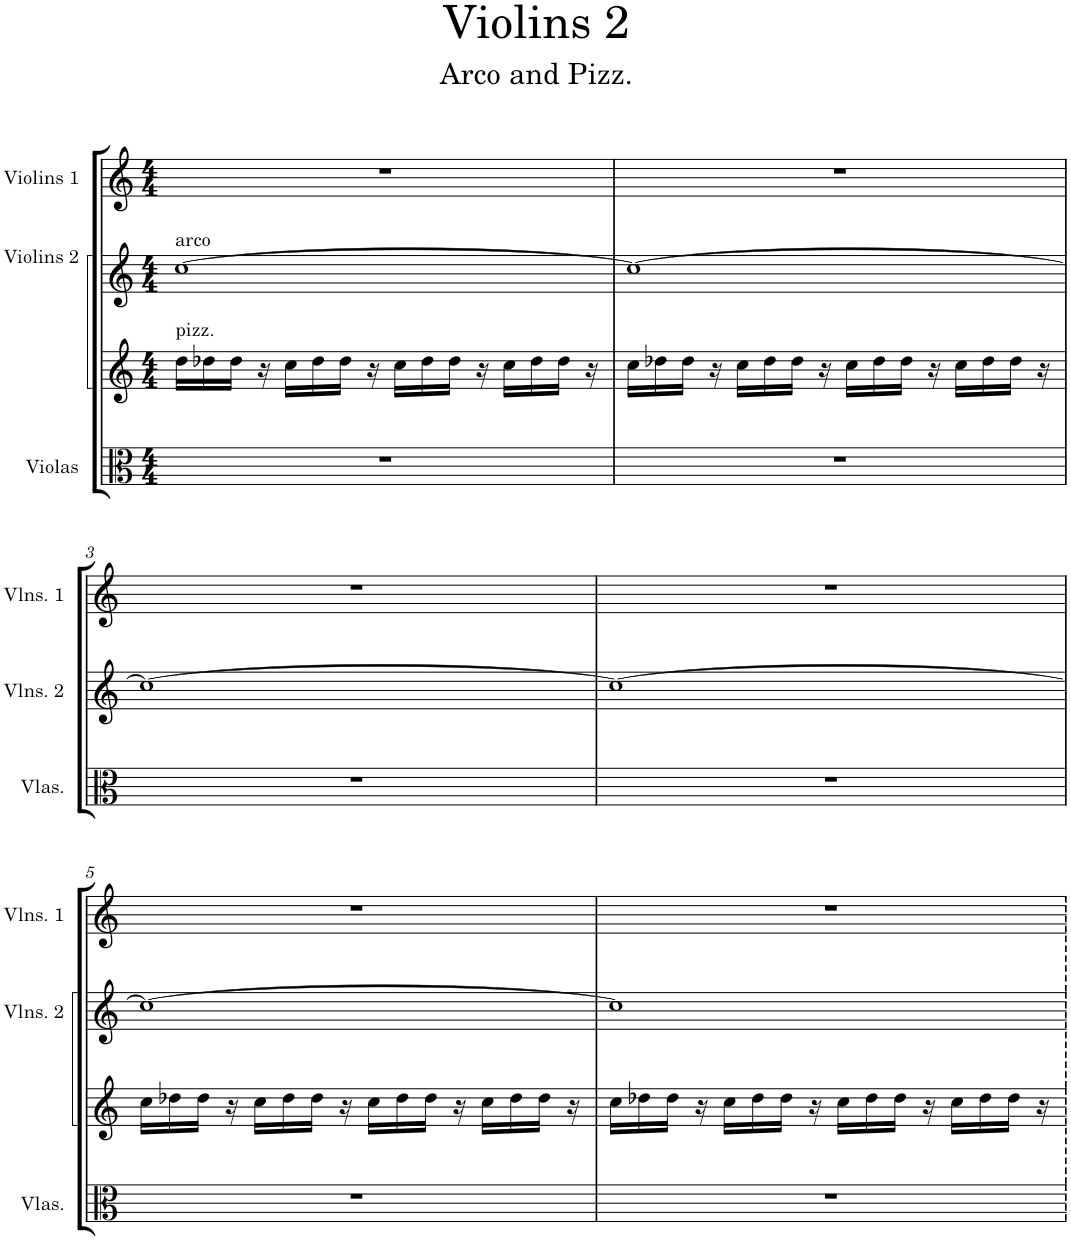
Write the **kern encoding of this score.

**kern	**kern	**kern	**kern
*part4	*part3	*part2	*part1
*staff4	*staff3	*staff2	*staff1
*I"Violas	*I"Violins (section)	*I"Violins 2	*I"Violins 1
*I'Vlas.	*	*I'Vlns. 2	*I'Vlns. 1
*clefC3	*clefG2	*clefG2	*clefG2
*k[]	*k[]	*k[]	*k[]
*M4/4	*M4/4	*M4/4	*M4/4
=1	=1	=1	=1
!	!	!LO:TX:a:t=arco	!
!	!LO:TX:a:t=pizz.	!	!
1r	16dd\LL	[1cc	1r
.	16dd-X\	.	.
.	16dd-\JJ	.	.
.	16r	.	.
.	16cc\LL	.	.
.	16dd-\	.	.
.	16dd-\JJ	.	.
.	16r	.	.
.	16cc\LL	.	.
.	16dd-\	.	.
.	16dd-\JJ	.	.
.	16r	.	.
.	16cc\LL	.	.
.	16dd-\	.	.
.	16dd-\JJ	.	.
.	16r	.	.
=2	=2	=2	=2
1r	16cc\LL	1cc_	1r
.	16dd-X\	.	.
.	16dd-\JJ	.	.
.	16r	.	.
.	16cc\LL	.	.
.	16dd-\	.	.
.	16dd-\JJ	.	.
.	16r	.	.
.	16cc\LL	.	.
.	16dd-\	.	.
.	16dd-\JJ	.	.
.	16r	.	.
.	16cc\LL	.	.
.	16dd-\	.	.
.	16dd-\JJ	.	.
.	16r	.	.
!!LO:LB:g=z
=3	=3	=3	=3
1r	1r	1cc_	1r
=4	=4	=4	=4
1r	1r	1cc_	1r
!!LO:LB:g=z
=5	=5	=5	=5
1r	16cc\LL	1cc_	1r
.	16dd-X\	.	.
.	16dd-\JJ	.	.
.	16r	.	.
.	16cc\LL	.	.
.	16dd-\	.	.
.	16dd-\JJ	.	.
.	16r	.	.
.	16cc\LL	.	.
.	16dd-\	.	.
.	16dd-\JJ	.	.
.	16r	.	.
.	16cc\LL	.	.
.	16dd-\	.	.
.	16dd-\JJ	.	.
.	16r	.	.
=6	=6	=6	=6
1r	16cc\LL	1cc]	1r
.	16dd-X\	.	.
.	16dd-\JJ	.	.
.	16r	.	.
.	16cc\LL	.	.
.	16dd-\	.	.
.	16dd-\JJ	.	.
.	16r	.	.
.	16cc\LL	.	.
.	16dd-\	.	.
.	16dd-\JJ	.	.
.	16r	.	.
.	16cc\LL	.	.
.	16dd-\	.	.
.	16dd-\JJ	.	.
.	16r	.	.
=	=	=	=
*-	*-	*-	*-
